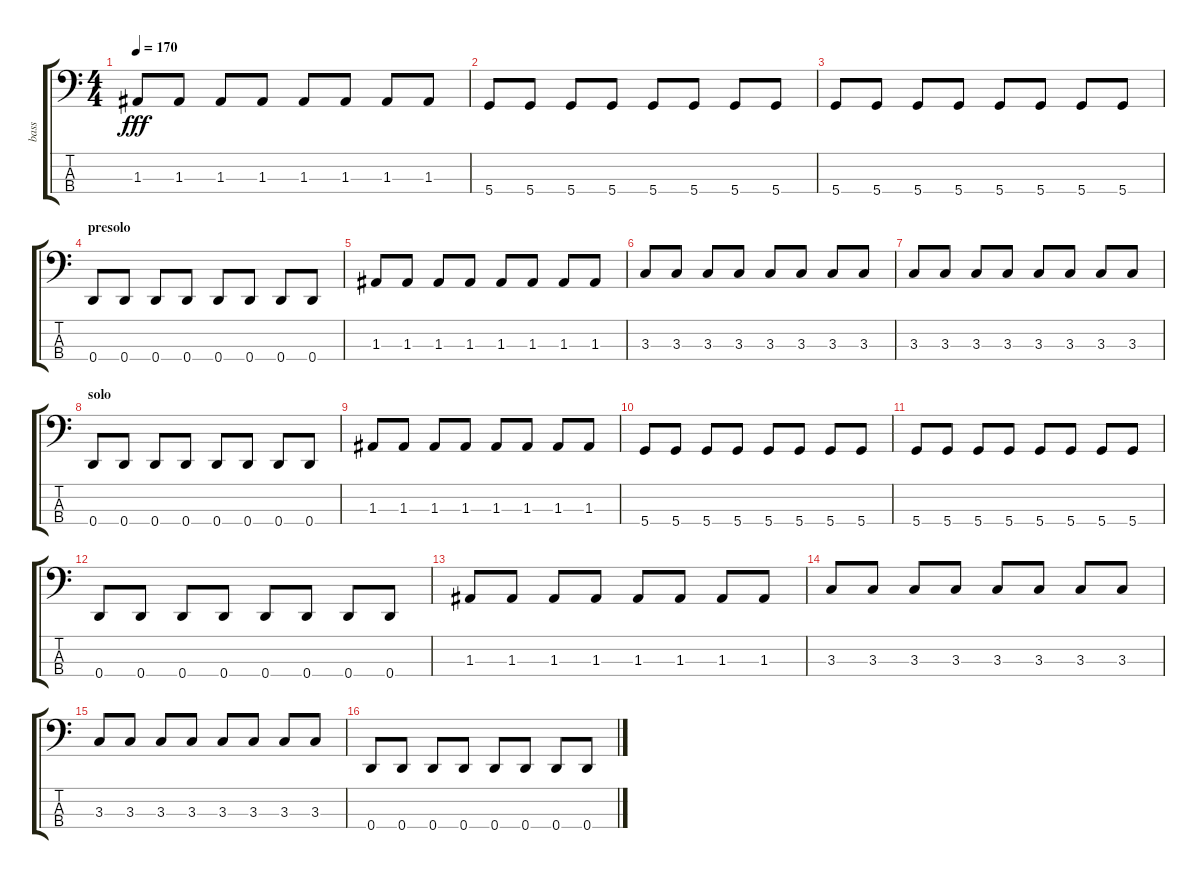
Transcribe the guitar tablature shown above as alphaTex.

\track ("bass" "bass") {instrument electricbassfinger}
\staff {score tabs}
\tuning (G2 D2 A1 D1) {hide}
\ts (4 4)
\tempo 170
\clef f4
\ks c
1.3.8{dy fff} 1.3.8 1.3.8 1.3.8 1.3.8 1.3.8 1.3.8 1.3.8 |
5.4.8 5.4.8 5.4.8 5.4.8 5.4.8 5.4.8 5.4.8 5.4.8 |
5.4.8 5.4.8 5.4.8 5.4.8 5.4.8 5.4.8 5.4.8 5.4.8 |
\section ("" "presolo")
0.4.8 0.4.8 0.4.8 0.4.8 0.4.8 0.4.8 0.4.8 0.4.8 |
1.3.8 1.3.8 1.3.8 1.3.8 1.3.8 1.3.8 1.3.8 1.3.8 |
3.3.8 3.3.8 3.3.8 3.3.8 3.3.8 3.3.8 3.3.8 3.3.8 |
3.3.8 3.3.8 3.3.8 3.3.8 3.3.8 3.3.8 3.3.8 3.3.8 |
\section ("" "solo")
0.4.8 0.4.8 0.4.8 0.4.8 0.4.8 0.4.8 0.4.8 0.4.8 |
1.3.8 1.3.8 1.3.8 1.3.8 1.3.8 1.3.8 1.3.8 1.3.8 |
5.4.8 5.4.8 5.4.8 5.4.8 5.4.8 5.4.8 5.4.8 5.4.8 |
5.4.8 5.4.8 5.4.8 5.4.8 5.4.8 5.4.8 5.4.8 5.4.8 |
0.4.8 0.4.8 0.4.8 0.4.8 0.4.8 0.4.8 0.4.8 0.4.8 |
1.3.8 1.3.8 1.3.8 1.3.8 1.3.8 1.3.8 1.3.8 1.3.8 |
3.3.8 3.3.8 3.3.8 3.3.8 3.3.8 3.3.8 3.3.8 3.3.8 |
3.3.8 3.3.8 3.3.8 3.3.8 3.3.8 3.3.8 3.3.8 3.3.8 |
0.4.8 0.4.8 0.4.8 0.4.8 0.4.8 0.4.8 0.4.8 0.4.8
